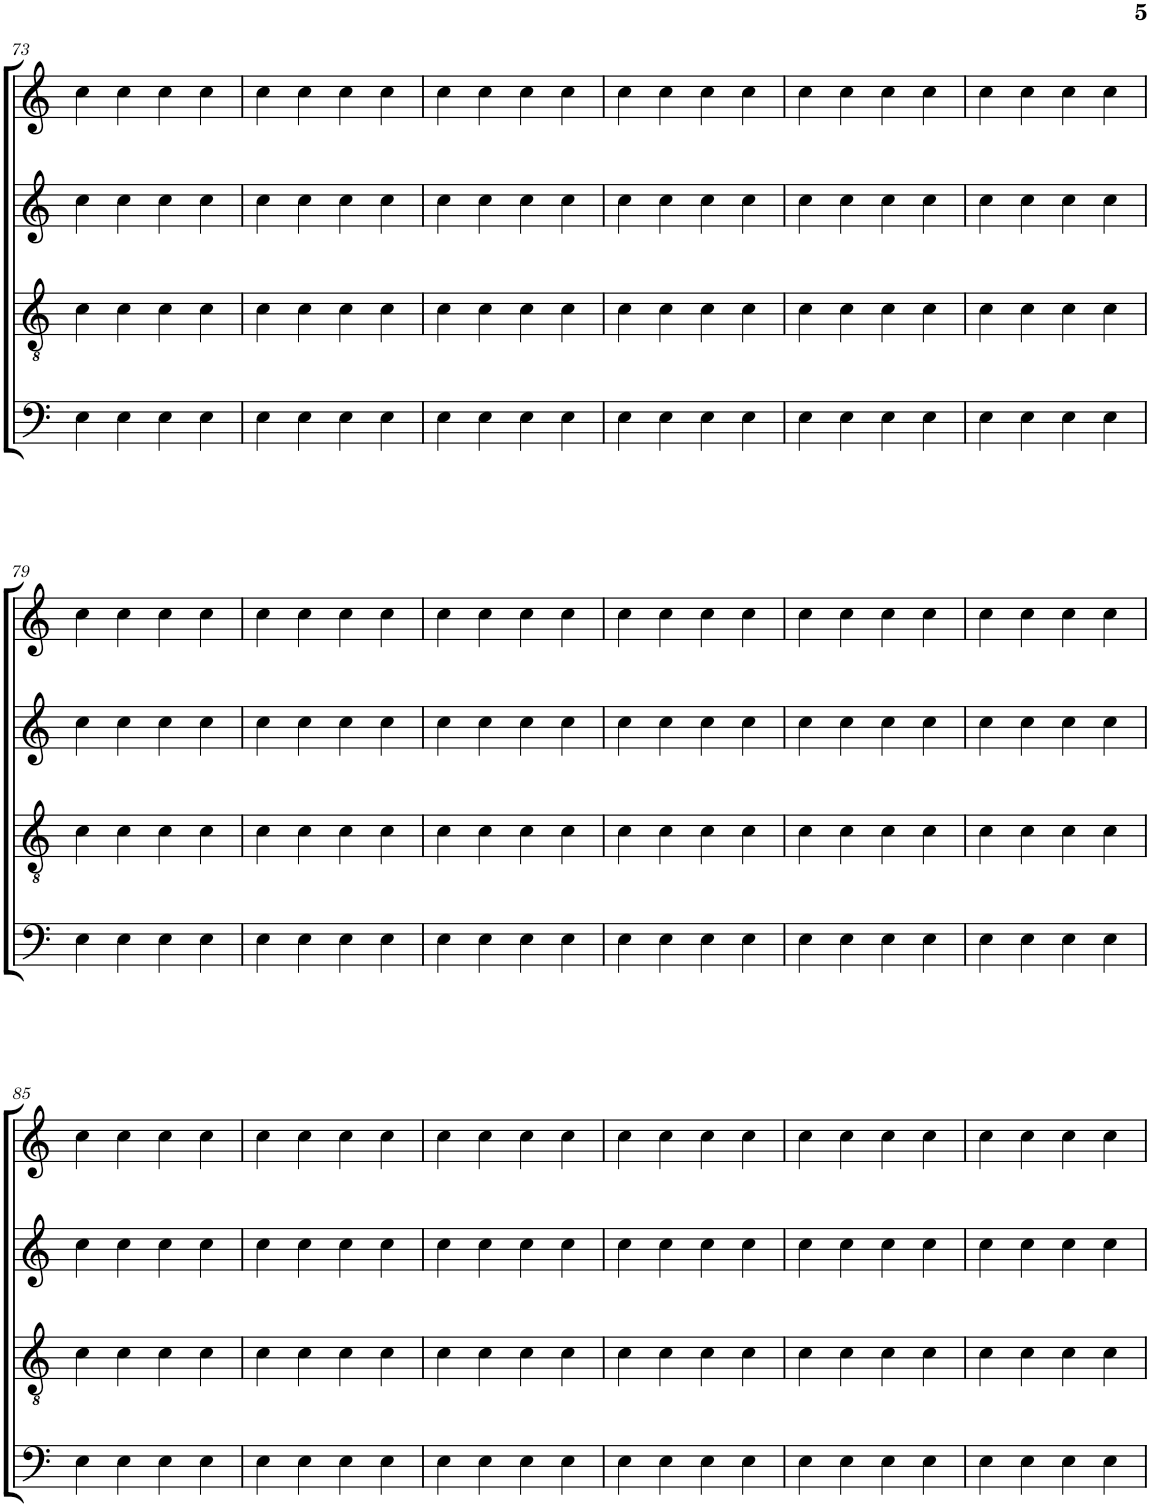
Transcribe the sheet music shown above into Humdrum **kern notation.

**kern	**kern	**kern	**kern
*part4	*part3	*part2	*part1
*staff4	*staff3	*staff2	*staff1
*I"B	*I"T	*I"A	*I"S
!!LO:PB:g=z
*clefF4	*clefGv2	*clefG2	*clefG2
*k[]	*k[]	*k[]	*k[]
*M4/4	*M4/4	*M4/4	*M4/4
=73	=73	=73	=73
4E\	4c\	4cc\	4cc\
4E\	4c\	4cc\	4cc\
4E\	4c\	4cc\	4cc\
4E\	4c\	4cc\	4cc\
=74	=74	=74	=74
4E\	4c\	4cc\	4cc\
4E\	4c\	4cc\	4cc\
4E\	4c\	4cc\	4cc\
4E\	4c\	4cc\	4cc\
=75	=75	=75	=75
4E\	4c\	4cc\	4cc\
4E\	4c\	4cc\	4cc\
4E\	4c\	4cc\	4cc\
4E\	4c\	4cc\	4cc\
=76	=76	=76	=76
4E\	4c\	4cc\	4cc\
4E\	4c\	4cc\	4cc\
4E\	4c\	4cc\	4cc\
4E\	4c\	4cc\	4cc\
=77	=77	=77	=77
4E\	4c\	4cc\	4cc\
4E\	4c\	4cc\	4cc\
4E\	4c\	4cc\	4cc\
4E\	4c\	4cc\	4cc\
=78	=78	=78	=78
4E\	4c\	4cc\	4cc\
4E\	4c\	4cc\	4cc\
4E\	4c\	4cc\	4cc\
4E\	4c\	4cc\	4cc\
!!LO:LB:g=z
=79	=79	=79	=79
4E\	4c\	4cc\	4cc\
4E\	4c\	4cc\	4cc\
4E\	4c\	4cc\	4cc\
4E\	4c\	4cc\	4cc\
=80	=80	=80	=80
4E\	4c\	4cc\	4cc\
4E\	4c\	4cc\	4cc\
4E\	4c\	4cc\	4cc\
4E\	4c\	4cc\	4cc\
=81	=81	=81	=81
4E\	4c\	4cc\	4cc\
4E\	4c\	4cc\	4cc\
4E\	4c\	4cc\	4cc\
4E\	4c\	4cc\	4cc\
=82	=82	=82	=82
4E\	4c\	4cc\	4cc\
4E\	4c\	4cc\	4cc\
4E\	4c\	4cc\	4cc\
4E\	4c\	4cc\	4cc\
=83	=83	=83	=83
4E\	4c\	4cc\	4cc\
4E\	4c\	4cc\	4cc\
4E\	4c\	4cc\	4cc\
4E\	4c\	4cc\	4cc\
=84	=84	=84	=84
4E\	4c\	4cc\	4cc\
4E\	4c\	4cc\	4cc\
4E\	4c\	4cc\	4cc\
4E\	4c\	4cc\	4cc\
!!LO:LB:g=z
=85	=85	=85	=85
4E\	4c\	4cc\	4cc\
4E\	4c\	4cc\	4cc\
4E\	4c\	4cc\	4cc\
4E\	4c\	4cc\	4cc\
=86	=86	=86	=86
4E\	4c\	4cc\	4cc\
4E\	4c\	4cc\	4cc\
4E\	4c\	4cc\	4cc\
4E\	4c\	4cc\	4cc\
=87	=87	=87	=87
4E\	4c\	4cc\	4cc\
4E\	4c\	4cc\	4cc\
4E\	4c\	4cc\	4cc\
4E\	4c\	4cc\	4cc\
=88	=88	=88	=88
4E\	4c\	4cc\	4cc\
4E\	4c\	4cc\	4cc\
4E\	4c\	4cc\	4cc\
4E\	4c\	4cc\	4cc\
=89	=89	=89	=89
4E\	4c\	4cc\	4cc\
4E\	4c\	4cc\	4cc\
4E\	4c\	4cc\	4cc\
4E\	4c\	4cc\	4cc\
=90	=90	=90	=90
4E\	4c\	4cc\	4cc\
4E\	4c\	4cc\	4cc\
4E\	4c\	4cc\	4cc\
4E\	4c\	4cc\	4cc\
=	=	=	=
*-	*-	*-	*-
